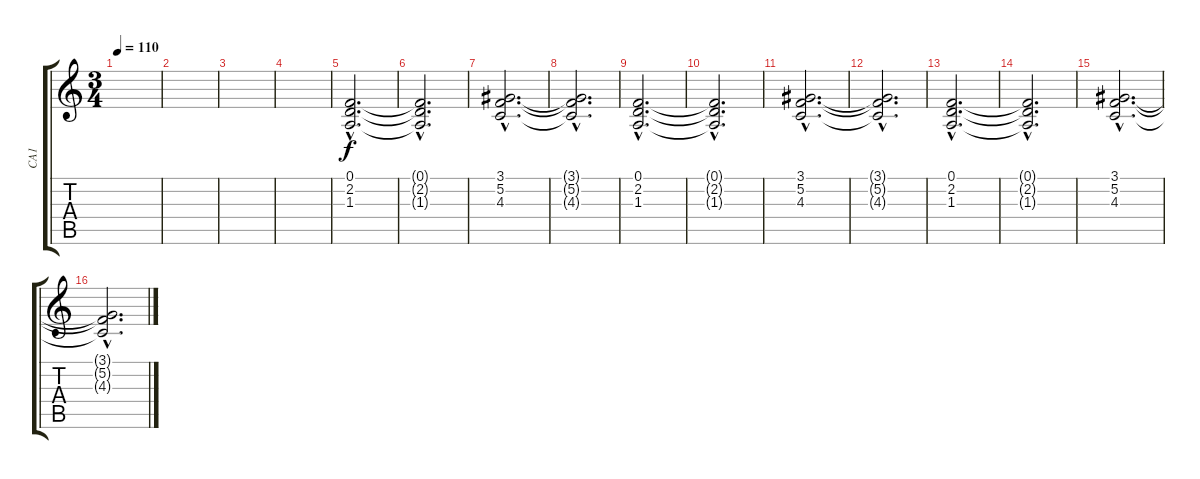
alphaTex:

\track ("CA1" "CA1") {instrument choiraahs}
\staff {score tabs}
\tuning (F4 C4 Ab3 Eb3 Bb2 F2) {hide}
\ts (3 4)
\tempo 110
\clef g2
\ks c
|
|
|
|
(0.1{hac} 2.2{hac} 1.3{hac}).2{d} |
(0.1{hac t} 2.2{hac t} 1.3{hac t}).2{d} |
(3.1{hac} 5.2{hac} 4.3{hac}).2{d} |
(3.1{hac t} 5.2{hac t} 4.3{hac t}).2{d} |
(0.1{hac} 2.2{hac} 1.3{hac}).2{d} |
(0.1{hac t} 2.2{hac t} 1.3{hac t}).2{d} |
(3.1{hac} 5.2{hac} 4.3{hac}).2{d} |
(3.1{hac t} 5.2{hac t} 4.3{hac t}).2{d} |
(0.1{hac} 2.2{hac} 1.3{hac}).2{d} |
(0.1{hac t} 2.2{hac t} 1.3{hac t}).2{d} |
(3.1{hac} 5.2{hac} 4.3{hac}).2{d} |
(3.1{hac t} 5.2{hac t} 4.3{hac t}).2{d}
